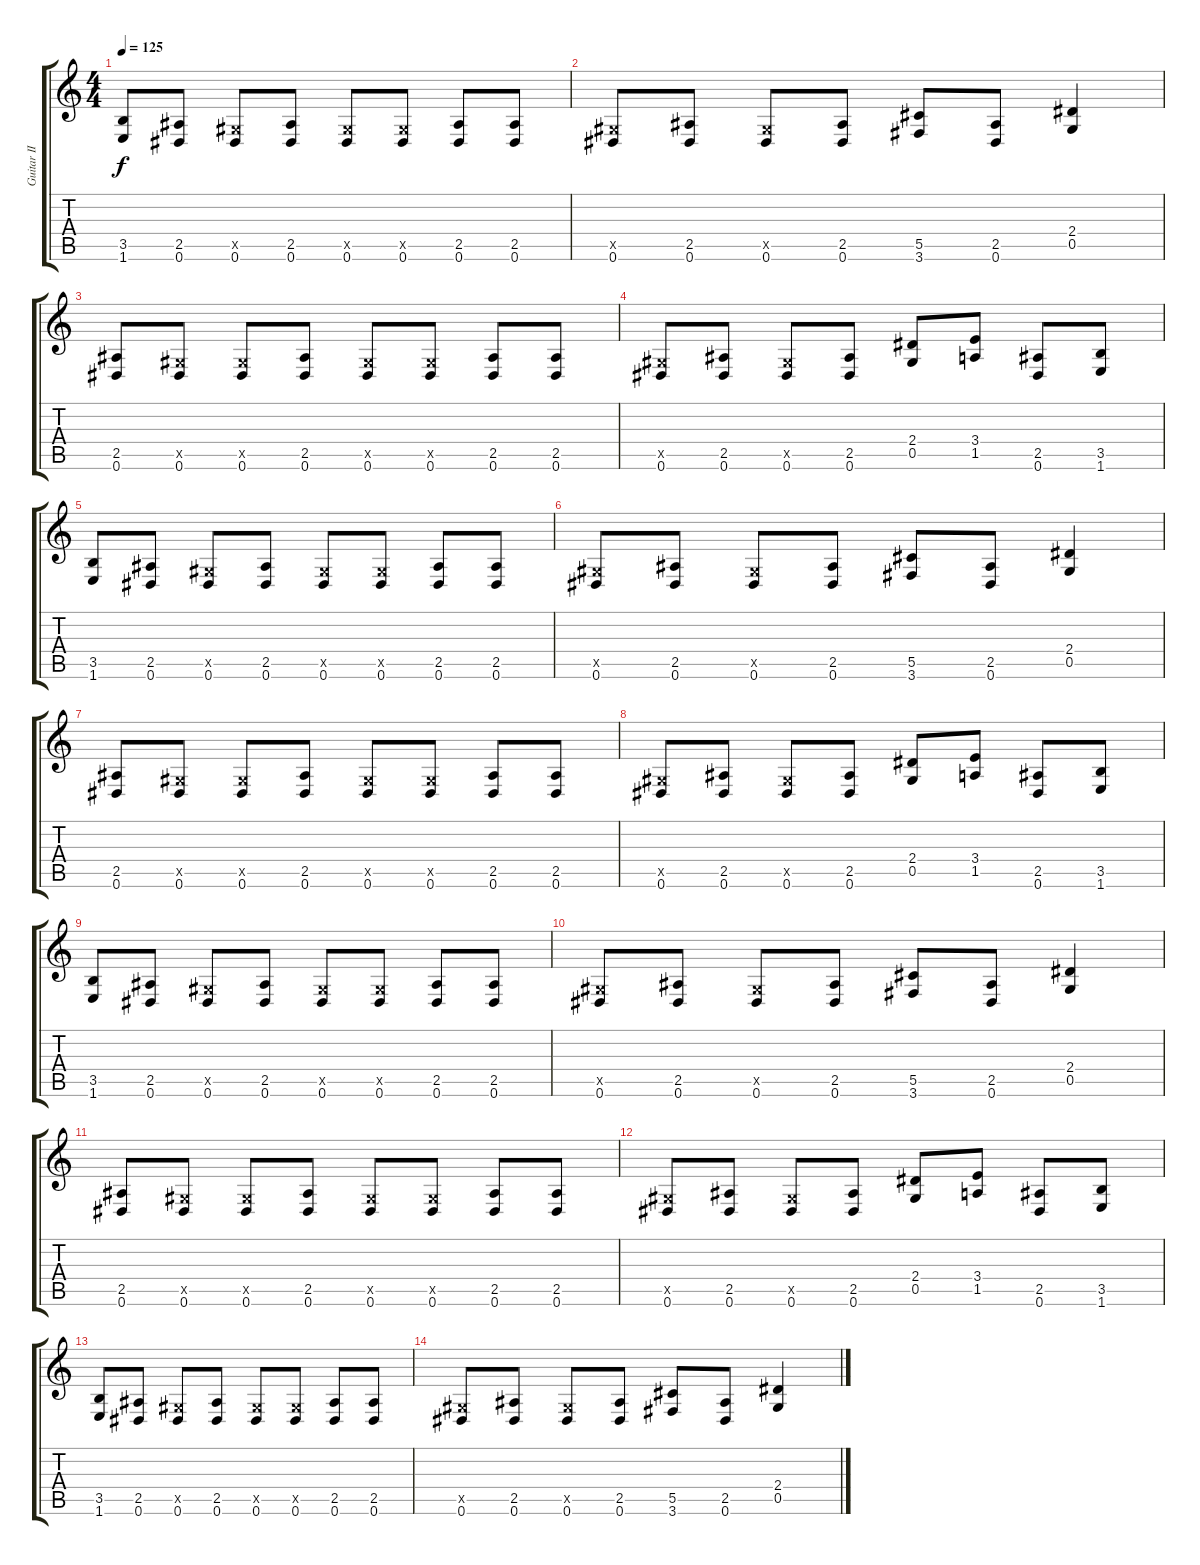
\track ("Guitar II" "Guitar II") {instrument overdrivenguitar}
\staff {score tabs}
\tuning (Eb4 Bb3 Gb3 Db3 Ab2 Eb2) {hide}
\ts (4 4)
\tempo 125
\clef g2
\ks c
(3.5 1.6).8{dy f volume 13} (2.5 0.6).8 (0.5{x} 0.6).8 (2.5 0.6).8 (0.5{x} 0.6).8 (0.5{x} 0.6).8 (2.5 0.6).8 (2.5 0.6).8 |
(0.5{x} 0.6).8 (2.5 0.6).8 (0.5{x} 0.6).8 (2.5 0.6).8 (5.5 3.6).8 (2.5 0.6).8 (2.4 0.5).4 |
(2.5 0.6).8{volume 9} (0.5{x} 0.6).8 (0.5{x} 0.6).8 (2.5 0.6).8 (0.5{x} 0.6).8 (0.5{x} 0.6).8 (2.5 0.6).8 (2.5 0.6).8 |
(0.5{x} 0.6).8 (2.5 0.6).8 (0.5{x} 0.6).8 (2.5 0.6).8 (2.4 0.5).8 (3.4 1.5).8 (2.5 0.6).8 (3.5 1.6).8 |
(3.5 1.6).8{volume 13} (2.5 0.6).8 (0.5{x} 0.6).8 (2.5 0.6).8 (0.5{x} 0.6).8 (0.5{x} 0.6).8 (2.5 0.6).8 (2.5 0.6).8 |
(0.5{x} 0.6).8 (2.5 0.6).8 (0.5{x} 0.6).8 (2.5 0.6).8 (5.5 3.6).8 (2.5 0.6).8 (2.4 0.5).4 |
(2.5 0.6).8 (0.5{x} 0.6).8 (0.5{x} 0.6).8 (2.5 0.6).8 (0.5{x} 0.6).8 (0.5{x} 0.6).8 (2.5 0.6).8 (2.5 0.6).8 |
(0.5{x} 0.6).8 (2.5 0.6).8 (0.5{x} 0.6).8 (2.5 0.6).8 (2.4 0.5).8 (3.4 1.5).8 (2.5 0.6).8 (3.5 1.6).8 |
(3.5 1.6).8 (2.5 0.6).8 (0.5{x} 0.6).8 (2.5 0.6).8 (0.5{x} 0.6).8 (0.5{x} 0.6).8 (2.5 0.6).8 (2.5 0.6).8 |
(0.5{x} 0.6).8 (2.5 0.6).8 (0.5{x} 0.6).8 (2.5 0.6).8 (5.5 3.6).8 (2.5 0.6).8 (2.4 0.5).4 |
(2.5 0.6).8 (0.5{x} 0.6).8 (0.5{x} 0.6).8 (2.5 0.6).8 (0.5{x} 0.6).8 (0.5{x} 0.6).8 (2.5 0.6).8 (2.5 0.6).8 |
(0.5{x} 0.6).8 (2.5 0.6).8 (0.5{x} 0.6).8 (2.5 0.6).8 (2.4 0.5).8 (3.4 1.5).8 (2.5 0.6).8 (3.5 1.6).8 |
(3.5 1.6).8 (2.5 0.6).8 (0.5{x} 0.6).8 (2.5 0.6).8 (0.5{x} 0.6).8 (0.5{x} 0.6).8 (2.5 0.6).8 (2.5 0.6).8 |
(0.5{x} 0.6).8 (2.5 0.6).8 (0.5{x} 0.6).8 (2.5 0.6).8 (5.5 3.6).8 (2.5 0.6).8 (2.4 0.5).4
